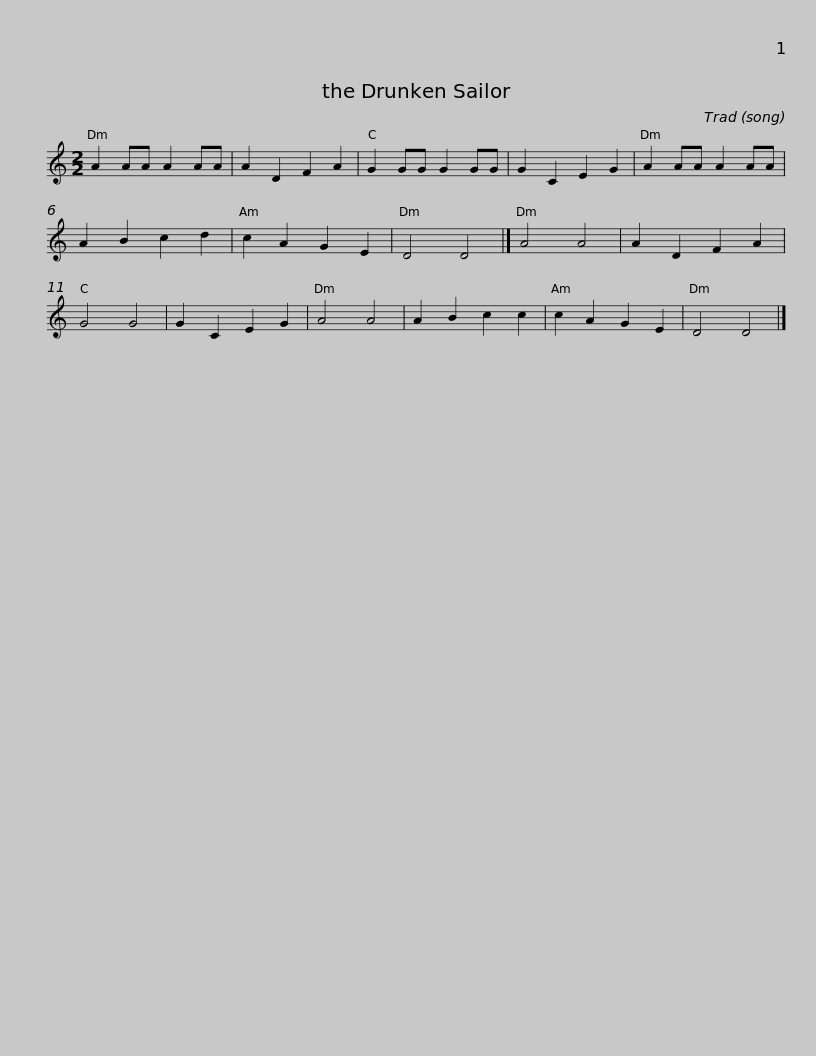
X:1
L:1/8
M:2/2
I:linebreak $
K:C
V:1 treble
V:1
 A2 AA A2 AA | A2 D2 F2 A2 | G2 GG G2 GG | G2 C2 E2 G2 | A2 AA A2 AA | %5
 A2 B2 c2 d2 | c2 A2 G2 E2 | D4 D4 |] A4 A4 |$ A2 D2 F2 A2 | %10
 G4 G4 | G2 C2 E2 G2 | A4 A4 | A2 B2 c2 c2 | c2 A2 G2 E2 | %15
 D4 D4 |] %16
